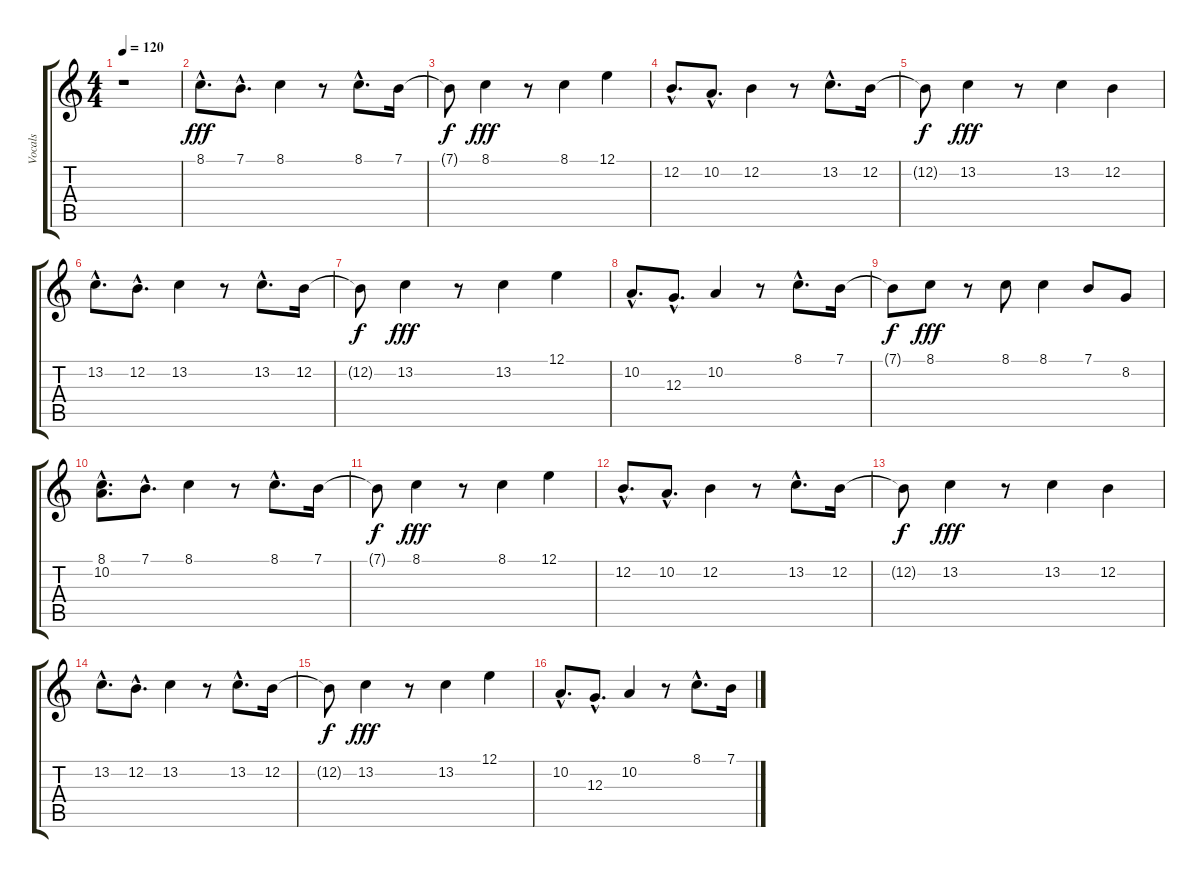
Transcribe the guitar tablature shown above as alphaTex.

\track ("Vocals" "Vocals") {instrument lead3calliope}
\staff {score tabs}
\tuning (E4 B3 G3 D3 A2 E2) {hide}
\ts (4 4)
\tempo 120
\clef g2
\ks c
r.1{dy fff} |
8.1{hac}.8{d} 7.1{hac}.8{d} 8.1.4 r.8 8.1{hac}.8{d} 7.1.16 |
7.1{t}.8{dy f} 8.1.4{dy fff} r.8 8.1.4 12.1.4 |
12.2{hac}.8{d} 10.2{hac}.8{d} 12.2.4 r.8 13.2{hac}.8{d} 12.2.16 |
12.2{t}.8{dy f} 13.2.4{dy fff} r.8 13.2.4 12.2.4 |
13.2{hac}.8{d} 12.2{hac}.8{d} 13.2.4 r.8 13.2{hac}.8{d} 12.2.16 |
12.2{t}.8{dy f} 13.2.4{dy fff} r.8 13.2.4 12.1.4 |
10.2{hac}.8{d} 12.3{hac}.8{d} 10.2.4 r.8 8.1{hac}.8{d} 7.1.16 |
7.1{t}.8{dy f} 8.1.8{dy fff} r.8 8.1.8 8.1.4 7.1.8 8.2.8 |
(8.1{hac} 10.2).8{d} 7.1{hac}.8{d} 8.1.4 r.8 8.1{hac}.8{d} 7.1.16 |
7.1{t}.8{dy f} 8.1.4{dy fff} r.8 8.1.4 12.1.4 |
12.2{hac}.8{d} 10.2{hac}.8{d} 12.2.4 r.8 13.2{hac}.8{d} 12.2.16 |
12.2{t}.8{dy f} 13.2.4{dy fff} r.8 13.2.4 12.2.4 |
13.2{hac}.8{d} 12.2{hac}.8{d} 13.2.4 r.8 13.2{hac}.8{d} 12.2.16 |
12.2{t}.8{dy f} 13.2.4{dy fff} r.8 13.2.4 12.1.4 |
10.2{hac}.8{d} 12.3{hac}.8{d} 10.2.4 r.8 8.1{hac}.8{d} 7.1.16
